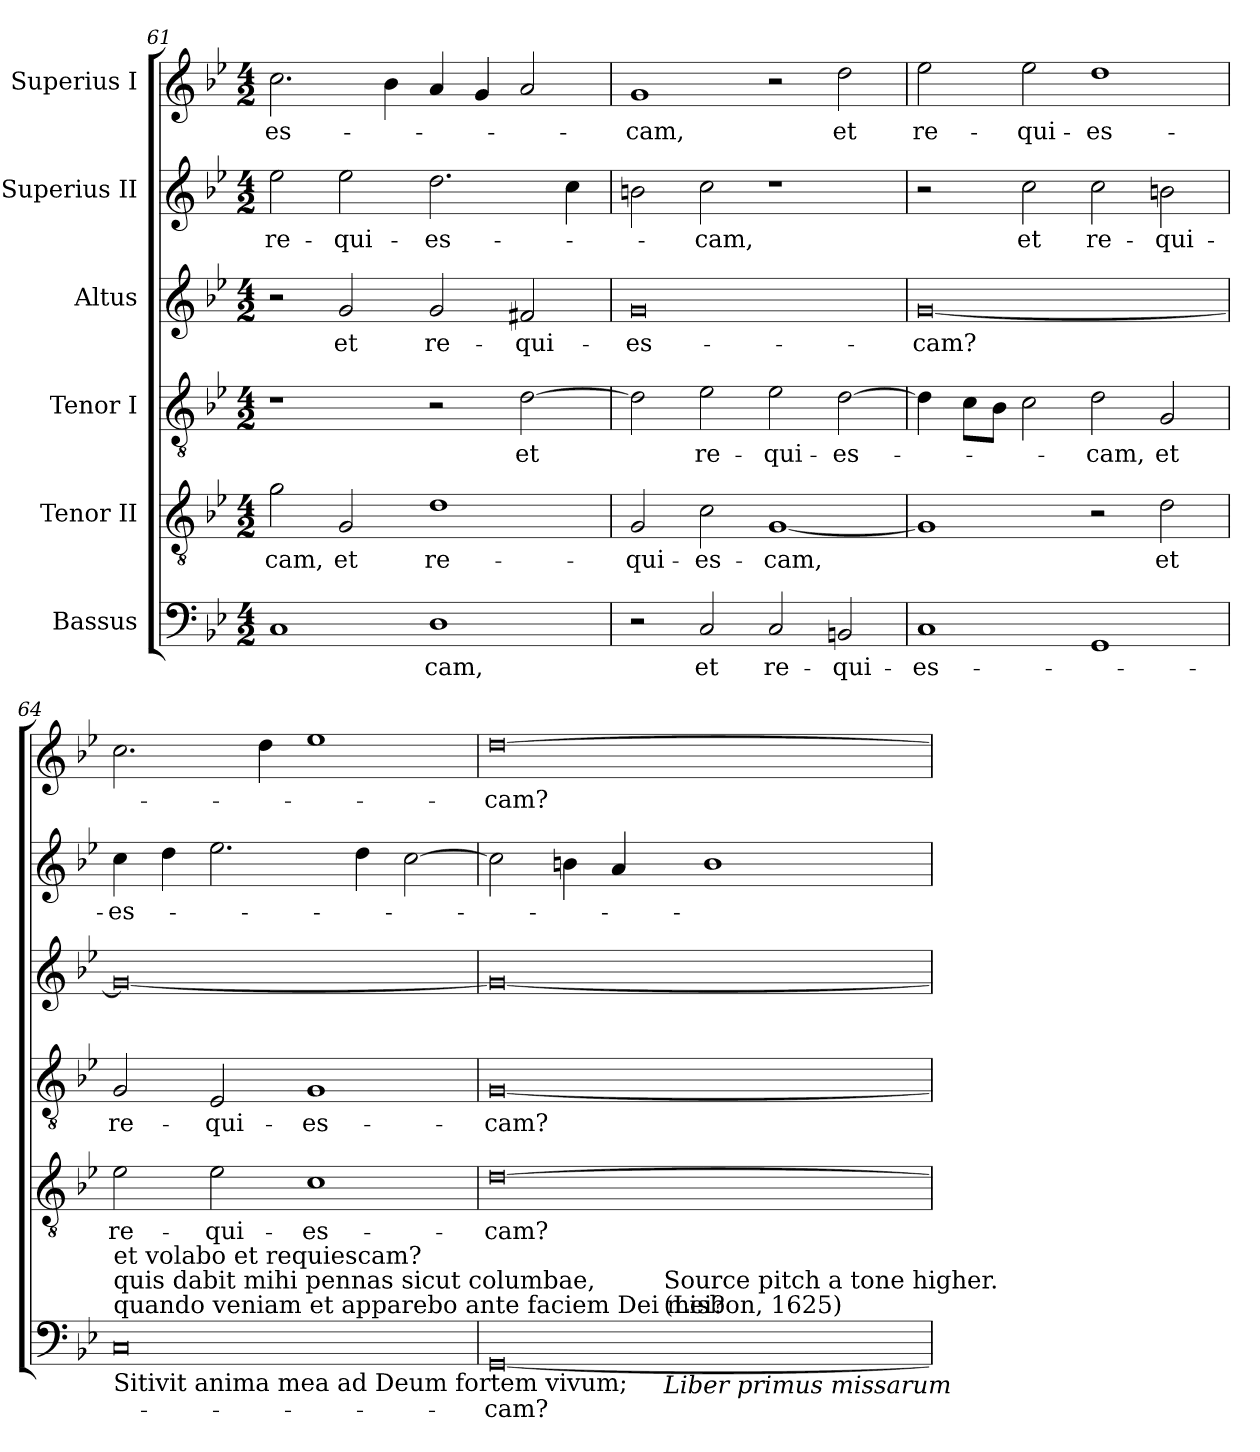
**kern	**text	**kern	**text	**kern	**text	**kern	**text	**kern	**text	**kern	**text
*part6	*part6	*part5	*part5	*part4	*part4	*part3	*part3	*part2	*part2	*part1	*part1
*staff6	*staff6	*staff5	*staff5	*staff4	*staff4	*staff3	*staff3	*staff2	*staff2	*staff1	*staff1
*I"Bassus	*	*I"Tenor II	*	*I"Tenor I	*	*I"Altus	*	*I"Superius II	*	*I"Superius I	*
!!LO:LB:g=z
*clefF4	*	*clefGv2	*	*clefGv2	*	*clefG2	*	*clefG2	*	*clefG2	*
*k[b-e-]	*	*k[b-e-]	*	*k[b-e-]	*	*k[b-e-]	*	*k[b-e-]	*	*k[b-e-]	*
*B-:	*	*B-:	*	*B-:	*	*B-:	*	*B-:	*	*B-:	*
*M4/2	*	*M4/2	*	*M4/2	*	*M4/2	*	*M4/2	*	*M4/2	*
=61	=61	=61	=61	=61	=61	=61	=61	=61	=61	=61	=61
!	!	!	!LO:LY:b:color=#000000	!	!	!	!	!	!	!	!
!	!	!	!	!	!	!	!	!	!LO:LY:b:color=#000000	!	!
!	!	!	!	!	!	!	!	!	!	!	!LO:LY:b:color=#000000
1Ci	.	2gi\	-cam,	1r	.	2r	.	2ee-i\	re-	2.cci\	-es-
!	!	!	!LO:LY:b:color=#000000	!	!	!	!	!	!	!	!
!	!	!	!	!	!	!	!LO:LY:b:color=#000000	!	!	!	!
!	!	!	!	!	!	!	!	!	!LO:LY:b:color=#000000	!	!
.	.	2Gi/	et	.	.	2gi/	et	2ee-i\	-qui-	.	.
.	.	.	.	.	.	.	.	.	.	4b-i\	.
!	!LO:LY:b:color=#000000	!	!	!	!	!	!	!	!	!	!
!	!	!	!LO:LY:b:color=#000000	!	!	!	!	!	!	!	!
!	!	!	!	!	!	!	!LO:LY:b:color=#000000	!	!	!	!
!	!	!	!	!	!	!	!	!	!LO:LY:b:color=#000000	!	!
1Di	-cam,	1di	re-	2r	.	2gi/	re-	2.ddi\	-es-	4ai/	.
.	.	.	.	.	.	.	.	.	.	4gi/	.
!	!	!	!	!	!LO:LY:b:color=#000000	!	!	!	!	!	!
!	!	!	!	!	!	!	!LO:LY:b:color=#000000	!	!	!	!
.	.	.	.	[>2di\	et	2f#Xi/	-qui-	.	.	2ai/	.
.	.	.	.	.	.	.	.	4cci\	.	.	.
=62	=62	=62	=62	=62	=62	=62	=62	=62	=62	=62	=62
!	!	!	!LO:LY:b:color=#000000	!	!	!	!	!	!	!	!
!	!	!	!	!	!	!	!LO:LY:b:color=#000000	!	!	!	!
!	!	!	!	!	!	!	!	!	!	!	!LO:LY:b:color=#000000
2r	.	2Gi/	-qui-	2di\]	.	0gi	-es-	2bni\	.	1gi	-cam,
!	!LO:LY:b:color=#000000	!	!	!	!	!	!	!	!	!	!
!	!	!	!LO:LY:b:color=#000000	!	!	!	!	!	!	!	!
!	!	!	!	!	!LO:LY:b:color=#000000	!	!	!	!	!	!
!	!	!	!	!	!	!	!	!	!LO:LY:b:color=#000000	!	!
2Ci/	et	2ci\	-es-	2e-i\	re-	.	.	2cci\	-cam,	.	.
!	!LO:LY:b:color=#000000	!	!	!	!	!	!	!	!	!	!
!	!	!	!LO:LY:b:color=#000000	!	!	!	!	!	!	!	!
!	!	!	!	!	!LO:LY:b:color=#000000	!	!	!	!	!	!
2Ci/	re-	[<1Gi	-cam,	2e-i\	-qui-	.	.	1r	.	2r	.
!	!LO:LY:b:color=#000000	!	!	!	!	!	!	!	!	!	!
!	!	!	!	!	!LO:LY:b:color=#000000	!	!	!	!	!	!
!	!	!	!	!	!	!	!	!	!	!	!LO:LY:b:color=#000000
2BBni/	-qui-	.	.	[>2di\	-es-	.	.	.	.	2ddi\	et
=63	=63	=63	=63	=63	=63	=63	=63	=63	=63	=63	=63
!	!LO:LY:b:color=#000000	!	!	!	!	!	!	!	!	!	!
!	!	!	!	!	!	!	!LO:LY:b:color=#000000	!	!	!	!
!	!	!	!	!	!	!	!	!	!	!	!LO:LY:b:color=#000000
1Ci	-es-	1Gi]	.	4di\]	.	[<0gi	-cam?	2r	.	2ee-i\	re-
.	.	.	.	8ci\L	.	.	.	.	.	.	.
.	.	.	.	8B-i\J	.	.	.	.	.	.	.
!	!	!	!	!	!	!	!	!	!LO:LY:b:color=#000000	!	!
!	!	!	!	!	!	!	!	!	!	!	!LO:LY:b:color=#000000
.	.	.	.	2ci\	.	.	.	2cci\	et	2ee-i\	-qui-
!	!	!	!	!	!LO:LY:b:color=#000000	!	!	!	!	!	!
!	!	!	!	!	!	!	!	!	!LO:LY:b:color=#000000	!	!
!	!	!	!	!	!	!	!	!	!	!	!LO:LY:b:color=#000000
1GGi	.	2r	.	2di\	-cam,	.	.	2cci\	re-	1ddi	-es-
!	!	!	!LO:LY:b:color=#000000	!	!	!	!	!	!	!	!
!	!	!	!	!	!LO:LY:b:color=#000000	!	!	!	!	!	!
!	!	!	!	!	!	!	!	!	!LO:LY:b:color=#000000	!	!
.	.	2di\	et	2Gi/	et	.	.	2bni\	-qui-	.	.
!!LO:PB:g=z
=64	=64	=64	=64	=64	=64	=64	=64	=64	=64	=64	=64
!	!	!	!LO:LY:b:color=#000000	!	!	!	!	!	!	!	!
!	!	!	!	!	!LO:LY:b:color=#000000	!	!	!	!	!	!
!LO:TX:b:t=Sitivit anima mea ad Deum fortem vivum;	!	!	!	!	!	!	!	!	!	!	!
!LO:TX:t=quando veniam et apparebo ante faciem Dei mei?	!	!	!	!	!	!	!	!	!	!	!
!LO:TX:t=quis dabit mihi pennas sicut columbae,	!	!	!	!	!	!	!	!	!	!	!
!LO:TX:t=et volabo et requiescam?	!	!	!	!	!	!	!	!	!	!	!
!	!	!	!	!	!	!	!	!	!LO:LY:b:color=#000000	!	!
0Ci	.	2e-i\	re-	2Gi/	re-	0gi_<	.	4cci\	-es-	2.cci\	.
.	.	.	.	.	.	.	.	4ddi\	.	.	.
!	!	!	!LO:LY:b:color=#000000	!	!	!	!	!	!	!	!
!	!	!	!	!	!LO:LY:b:color=#000000	!	!	!	!	!	!
.	.	2e-i\	-qui-	2E-i/	-qui-	.	.	2.ee-i\	.	.	.
.	.	.	.	.	.	.	.	.	.	4ddi\	.
!	!	!	!LO:LY:b:color=#000000	!	!	!	!	!	!	!	!
!	!	!	!	!	!LO:LY:b:color=#000000	!	!	!	!	!	!
.	.	1ci	-es-	1Gi	-es-	.	.	.	.	1ee-i	.
.	.	.	.	.	.	.	.	4ddi\	.	.	.
.	.	.	.	.	.	.	.	[>2cci\	.	.	.
=65	=65	=65	=65	=65	=65	=65	=65	=65	=65	=65	=65
!	!LO:LY:b:color=#000000	!	!	!	!	!	!	!	!	!	!
!	!	!	!LO:LY:b:color=#000000	!	!	!	!	!	!	!	!
!	!	!	!	!	!LO:LY:b:color=#000000	!	!	!	!	!	!
!LO:TX:b:t=My soul thirsts for God who is great and ever-living;	!	!	!	!	!	!	!	!	!	!	!
!LO:TX:t=When shall I come and appear before the face of my God?	!	!	!	!	!	!	!	!	!	!	!
!LO:TX:t=Who will give me wings like a dove,	!	!	!	!	!	!	!	!	!	!	!
!LO:TX:t=and I shall fly and be at rest?	!	!	!	!	!	!	!	!	!	!	!
!LO:TX:t=Ps.42 and Ps.55	!	!	!	!	!	!	!	!	!	!	!
!	!	!	!	!	!	!	!	!	!	!	!LO:LY:b:color=#000000
*^	*	*	*	*	*	*	*	*	*	*	*
[<0GGi	2ryy	-cam?	[<0di	-cam?	[<0Gi	-cam?	0gi_<	.	2cci\]	.	[>0ddi	-cam?
.	4ryy	.	.	.	.	.	.	.	4bni\	.	.	.
.	8ryy	.	.	.	.	.	.	.	4ai/	.	.	.
.	32ryy	.	.	.	.	.	.	.	.	.	.	.
.	128ryy	.	.	.	.	.	.	.	.	.	.	.
.	1024ryy	.	.	.	.	.	.	.	.	.	.	.
!	!LO:TX:b:i:t=Liber primus missarum	!	!	!	!	!	!	!	!	!	!	!
!	!LO:TX:t=(Lisbon, 1625)	!	!	!	!	!	!	!	!	!	!	!
!	!LO:TX:t=Source pitch a tone higher.	!	!	!	!	!	!	!	!	!	!	!
.	1ryy	.	.	.	.	.	.	.	.	.	.	.
.	.	.	.	.	.	.	.	.	1bi	.	.	.
.	16ryy	.	.	.	.	.	.	.	.	.	.	.
.	64ryy	.	.	.	.	.	.	.	.	.	.	.
.	256..ryy	.	.	.	.	.	.	.	.	.	.	.
*v	*v	*	*	*	*	*	*	*	*	*	*	*
=	=	=	=	=	=	=	=	=	=	=	=
*-	*-	*-	*-	*-	*-	*-	*-	*-	*-	*-	*-
